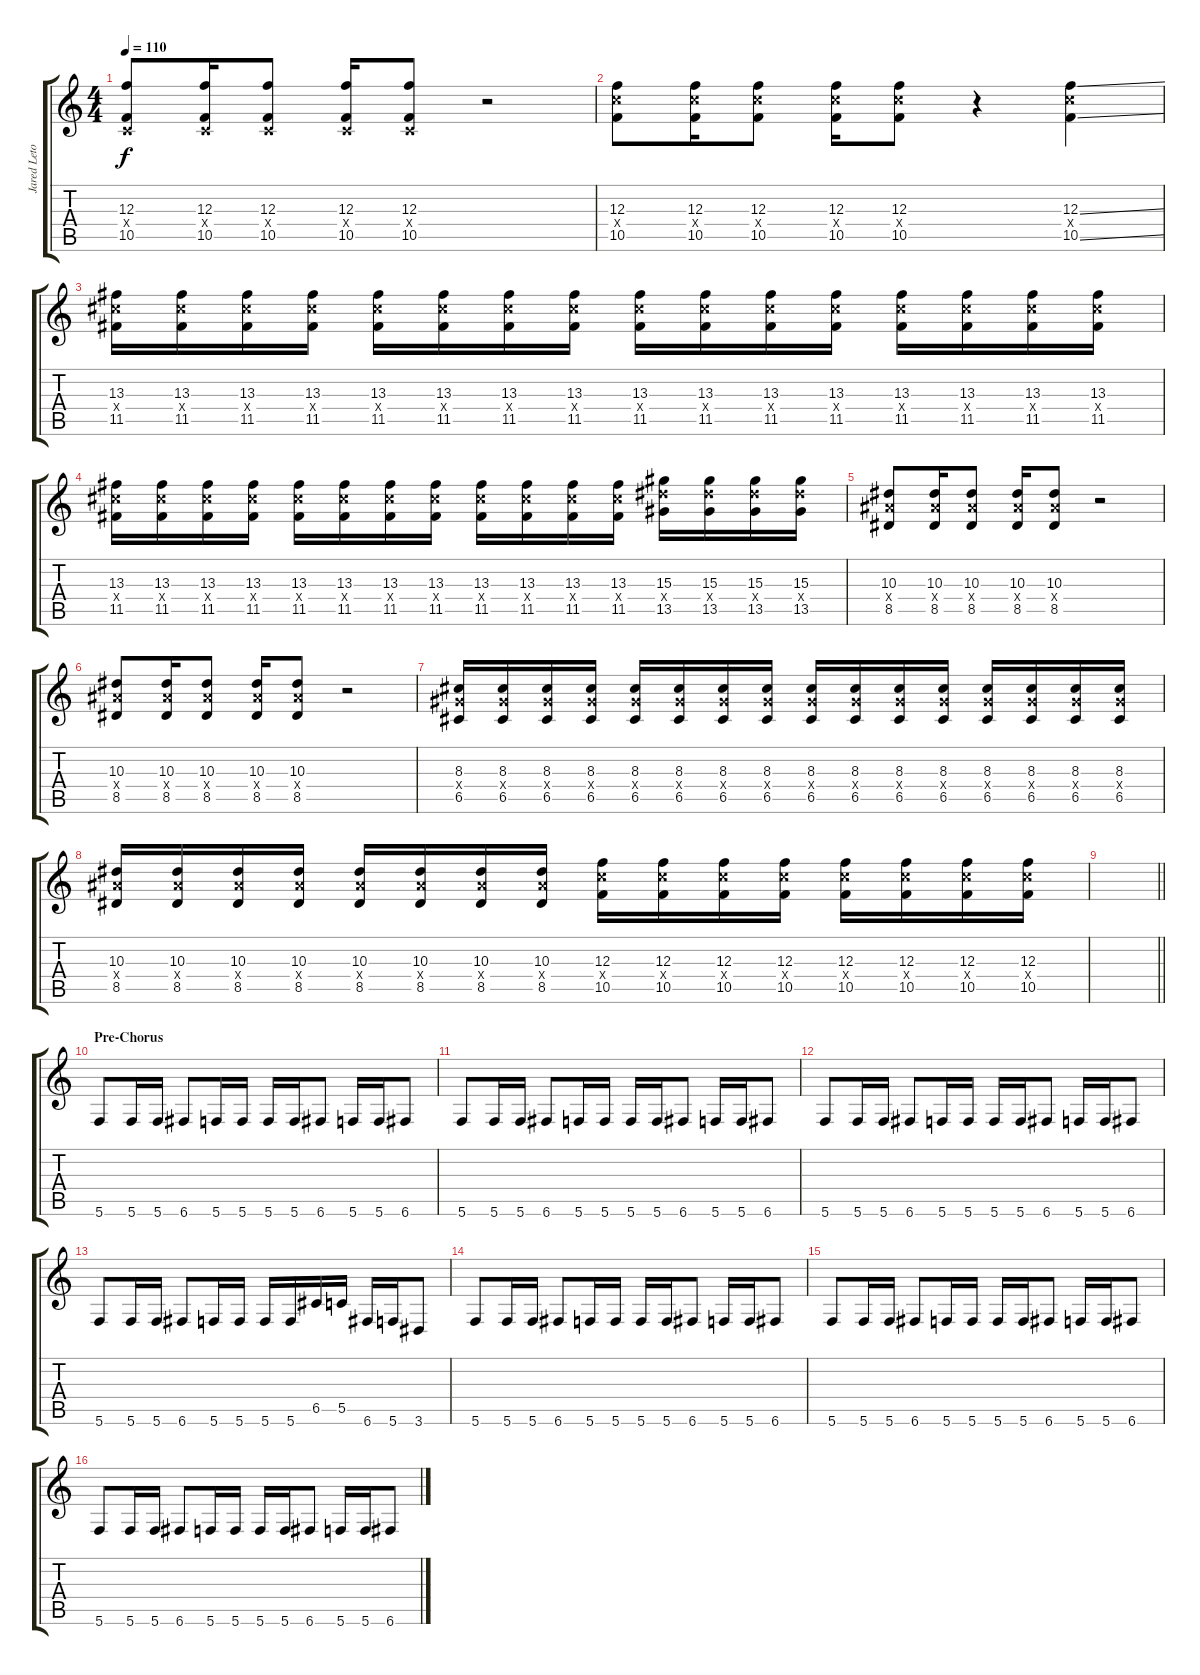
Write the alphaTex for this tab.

\track ("Jared Leto [Guitar]" "Jared Leto") {instrument distortionguitar}
\staff {score tabs}
\tuning (D4 A3 F3 C3 G2 C2) {hide}
\ts (4 4)
\tempo 110
\clef g2
\ks c
(12.3 0.4{x} 10.5).8{dy f} (12.3 0.4{x} 10.5).16 (12.3 0.4{x} 10.5).8 (12.3 0.4{x} 10.5).16 (12.3 0.4{x} 10.5).8 r.2 |
(12.3 12.4{x} 10.5).8 (12.3 12.4{x} 10.5).16 (12.3 12.4{x} 10.5).8 (12.3 12.4{x} 10.5).16 (12.3 12.4{x} 10.5).8 r.4 (12.3{ss} 12.4{x} 10.5{ss}).4 |
(13.3 13.4{x} 11.5).16 (13.3 13.4{x} 11.5).16 (13.3 13.4{x} 11.5).16 (13.3 13.4{x} 11.5).16 (13.3 13.4{x} 11.5).16 (13.3 13.4{x} 11.5).16 (13.3 13.4{x} 11.5).16 (13.3 13.4{x} 11.5).16 (13.3 13.4{x} 11.5).16 (13.3 13.4{x} 11.5).16 (13.3 13.4{x} 11.5).16 (13.3 13.4{x} 11.5).16 (13.3 13.4{x} 11.5).16 (13.3 13.4{x} 11.5).16 (13.3 13.4{x} 11.5).16 (13.3 13.4{x} 11.5).16 |
(13.3 13.4{x} 11.5).16 (13.3 13.4{x} 11.5).16 (13.3 13.4{x} 11.5).16 (13.3 13.4{x} 11.5).16 (13.3 13.4{x} 11.5).16 (13.3 13.4{x} 11.5).16 (13.3 13.4{x} 11.5).16 (13.3 13.4{x} 11.5).16 (13.3 13.4{x} 11.5).16 (13.3 13.4{x} 11.5).16 (13.3 13.4{x} 11.5).16 (13.3 13.4{x} 11.5).16 (15.3 15.4{x} 13.5).16 (15.3 15.4{x} 13.5).16 (15.3 15.4{x} 13.5).16 (15.3 15.4{x} 13.5).16 |
(10.3 10.4{x} 8.5).8 (10.3 10.4{x} 8.5).16 (10.3 10.4{x} 8.5).8 (10.3 10.4{x} 8.5).16 (10.3 10.4{x} 8.5).8 r.2 |
(10.3 10.4{x} 8.5).8 (10.3 10.4{x} 8.5).16 (10.3 10.4{x} 8.5).8 (10.3 10.4{x} 8.5).16 (10.3 10.4{x} 8.5).8 r.2 |
(8.3 8.4{x} 6.5).16 (8.3 8.4{x} 6.5).16 (8.3 8.4{x} 6.5).16 (8.3 8.4{x} 6.5).16 (8.3 8.4{x} 6.5).16 (8.3 8.4{x} 6.5).16 (8.3 8.4{x} 6.5).16 (8.3 8.4{x} 6.5).16 (8.3 8.4{x} 6.5).16 (8.3 8.4{x} 6.5).16 (8.3 8.4{x} 6.5).16 (8.3 8.4{x} 6.5).16 (8.3 8.4{x} 6.5).16 (8.3 8.4{x} 6.5).16 (8.3 8.4{x} 6.5).16 (8.3 8.4{x} 6.5).16 |
(10.3 10.4{x} 8.5).16 (10.3 10.4{x} 8.5).16 (10.3 10.4{x} 8.5).16 (10.3 10.4{x} 8.5).16 (10.3 10.4{x} 8.5).16 (10.3 10.4{x} 8.5).16 (10.3 10.4{x} 8.5).16 (10.3 10.4{x} 8.5).16 (12.3 12.4{x} 10.5).16 (12.3 12.4{x} 10.5).16 (12.3 12.4{x} 10.5).16 (12.3 12.4{x} 10.5).16 (12.3 12.4{x} 10.5).16 (12.3 12.4{x} 10.5).16 (12.3 12.4{x} 10.5).16 (12.3 12.4{x} 10.5).16 |
\barLineRight lightlight
|
\section ("" "Pre-Chorus")
5.6.8 5.6.16 5.6.16 6.6.8 5.6.16 5.6.16 5.6.16 5.6.16 6.6.8 5.6.16 5.6.16 6.6.8 |
5.6.8 5.6.16 5.6.16 6.6.8 5.6.16 5.6.16 5.6.16 5.6.16 6.6.8 5.6.16 5.6.16 6.6.8 |
5.6.8 5.6.16 5.6.16 6.6.8 5.6.16 5.6.16 5.6.16 5.6.16 6.6.8 5.6.16 5.6.16 6.6.8 |
5.6.8 5.6.16 5.6.16 6.6.8 5.6.16 5.6.16 5.6.16 5.6.16 6.5.16 5.5.16 6.6.16 5.6.16 3.6.8 |
5.6.8 5.6.16 5.6.16 6.6.8 5.6.16 5.6.16 5.6.16 5.6.16 6.6.8 5.6.16 5.6.16 6.6.8 |
5.6.8 5.6.16 5.6.16 6.6.8 5.6.16 5.6.16 5.6.16 5.6.16 6.6.8 5.6.16 5.6.16 6.6.8 |
5.6.8 5.6.16 5.6.16 6.6.8 5.6.16 5.6.16 5.6.16 5.6.16 6.6.8 5.6.16 5.6.16 6.6.8
